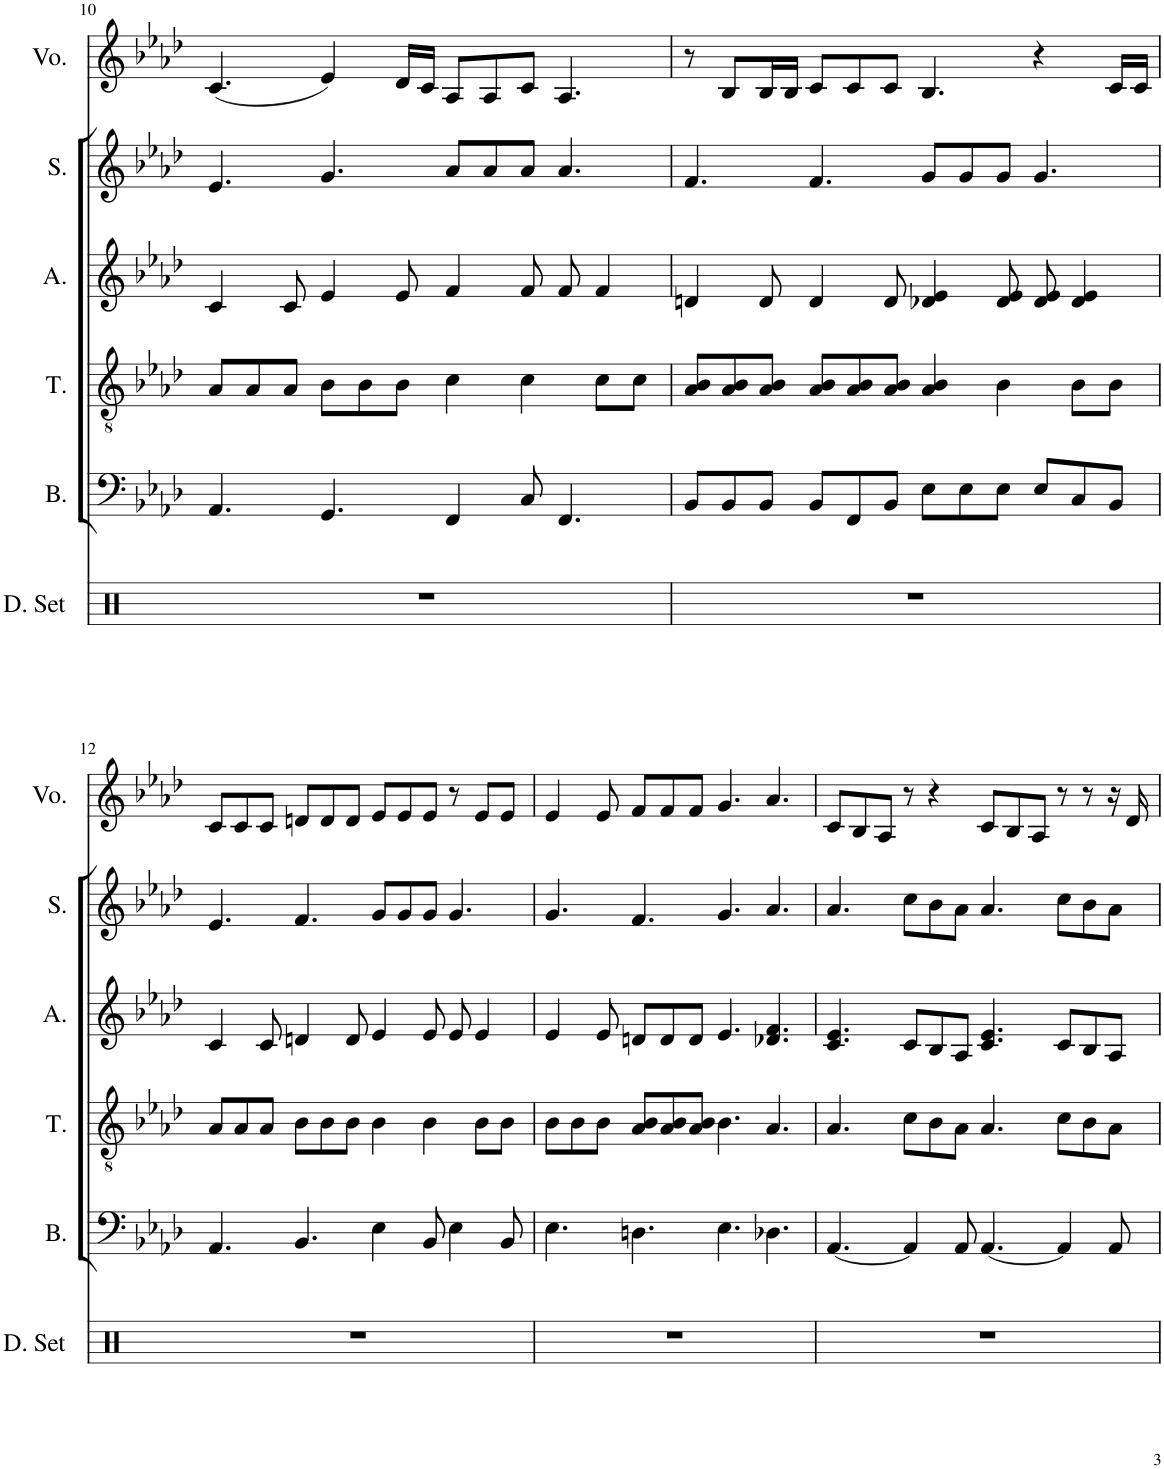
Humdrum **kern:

**kern	**kern	**kern	**kern	**kern	**kern
*part6	*part5	*part4	*part3	*part2	*part1
*staff6	*staff5	*staff4	*staff3	*staff2	*staff1
*I"Drumset	*I"Bass	*I"Tenor	*I"Alto	*I"Soprano	*I"Voice
*I'D. Set	*I'B.	*I'T.	*I'A.	*I'S.	*I'Vo.
!!LO:PB:g=z
*clefX	*clefF4	*clefGv2	*clefG2	*clefG2	*clefG2
*k[]	*k[b-e-a-d-]	*k[b-e-a-d-]	*k[b-e-a-d-]	*k[b-e-a-d-]	*k[b-e-a-d-]
*M12/8	*M12/8	*M12/8	*M12/8	*M12/8	*M12/8
=10	=10	=10	=10	=10	=10
1.r	4.AA-/	8A-/L	4c/	4.e-/	(4.c/
.	.	8A-/	.	.	.
.	.	8A-/J	8c/	.	.
.	4.GG/	8B-\L	4e-/	4.g/	4e-/)
.	.	8B-\	.	.	.
.	.	8B-\J	8e-/	.	16d-/LL
.	.	.	.	.	16c/JJ
.	4FF/	4c\	4f/	8a-/L	8A-/L
.	.	.	.	8a-/	8A-/
.	8C/	4c\	8f/	8a-/J	8c/J
.	4.FF/	.	8f/	4.a-/	4.A-/
.	.	8c\L	4f/	.	.
.	.	8c\J	.	.	.
=11	=11	=11	=11	=11	=11
1.r	8BB-/L	8A-/ 8B-/L	4dn/	4.f/	8r
.	8BB-/	8A-/ 8B-/	.	.	8B-/L
.	8BB-/J	8A-/ 8B-/J	8d/	.	16B-/L
.	.	.	.	.	16B-/JJ
.	8BB-/L	8A-/ 8B-/L	4d/	4.f/	8c/L
.	8FF/	8A-/ 8B-/	.	.	8c/
.	8BB-/J	8A-/ 8B-/J	8d/	.	8c/J
.	8E-\L	4A-/ 4B-/	4d-X/ 4e-/	8g/L	4.B-/
.	8E-\	.	.	8g/	.
.	8E-\J	4B-\	8d-/ 8e-/	8g/J	.
.	8E-/L	.	8d-/ 8e-/	4.g/	4r
.	8C/	8B-\L	4d-/ 4e-/	.	.
.	8BB-/J	8B-\J	.	.	16c/LL
.	.	.	.	.	16c/JJ
!!LO:LB:g=z
=12	=12	=12	=12	=12	=12
1.r	4.AA-/	8A-/L	4c/	4.e-/	8c/L
.	.	8A-/	.	.	8c/
.	.	8A-/J	8c/	.	8c/J
.	4.BB-/	8B-\L	4dn/	4.f/	8dn/L
.	.	8B-\	.	.	8d/
.	.	8B-\J	8d/	.	8d/J
.	4E-\	4B-\	4e-/	8g/L	8e-/L
.	.	.	.	8g/	8e-/
.	8BB-/	4B-\	8e-/	8g/J	8e-/J
.	4E-\	.	8e-/	4.g/	8r
.	.	8B-\L	4e-/	.	8e-/L
.	8BB-/	8B-\J	.	.	8e-/J
=13	=13	=13	=13	=13	=13
1.r	4.E-\	8B-\L	4e-/	4.g/	4e-/
.	.	8B-\	.	.	.
.	.	8B-\J	8e-/	.	8e-/
.	4.Dn\	8A-/ 8B-/L	8dn/L	4.f/	8f/L
.	.	8A-/ 8B-/	8d/	.	8f/
.	.	8A-/ 8B-/J	8d/J	.	8f/J
.	4.E-\	4.B-\	4.e-/	4.g/	4.g/
.	4.D-X\	4.A-/	4.d-X/ 4.f/	4.a-/	4.a-/
=14	=14	=14	=14	=14	=14
1.r	[4.AA-/	4.A-/	4.c/ 4.e-/	4.a-/	8c/L
.	.	.	.	.	8B-/
.	.	.	.	.	8A-/J
.	4AA-/]	8c\L	8c/L	8cc\L	8r
.	.	8B-\	8B-/	8b-\	4r
.	8AA-/	8A-\J	8A-/J	8a-\J	.
.	[4.AA-/	4.A-/	4.c/ 4.e-/	4.a-/	8c/L
.	.	.	.	.	8B-/
.	.	.	.	.	8A-/J
.	4AA-/]	8c\L	8c/L	8cc\L	8r
.	.	8B-\	8B-/	8b-\	8r
.	8AA-/	8A-\J	8A-/J	8a-\J	16r
.	.	.	.	.	16d-/
=	=	=	=	=	=
*-	*-	*-	*-	*-	*-
